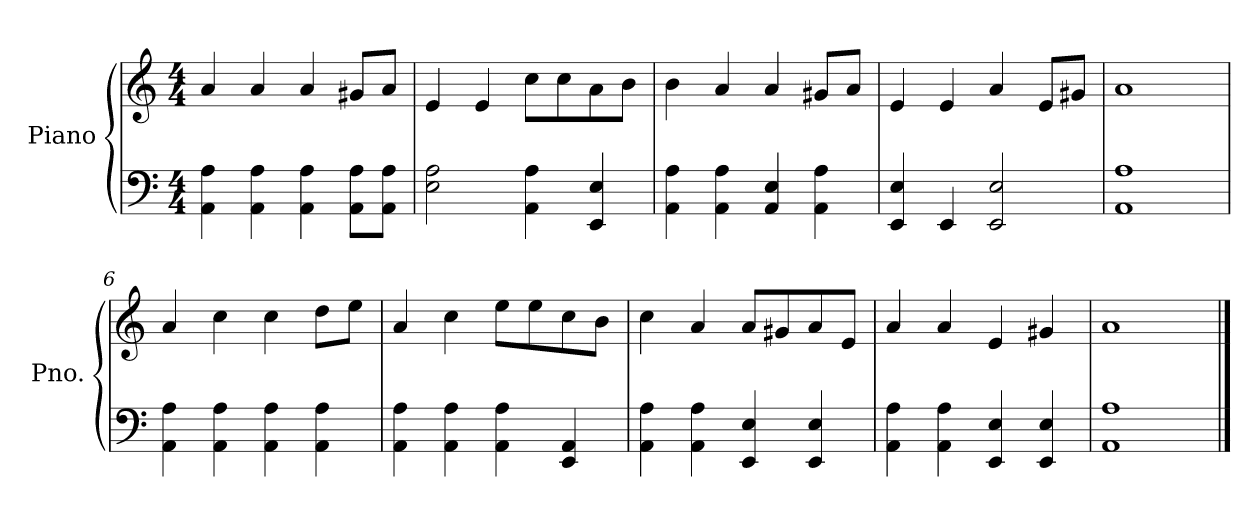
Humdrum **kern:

**kern	**kern
*part1	*part1
*staff2	*staff1
*I"Piano	*
*I'Pno.	*
*clefF4	*clefG2
*k[]	*k[]
*M4/4	*M4/4
=1	=1
4AA\ 4A\	4a/
4AA\ 4A\	4a/
4AA\ 4A\	4a/
8AA\ 8A\L	8g#X/L
8AA\ 8A\J	8a/J
=2	=2
2E\ 2A\	4e/
.	4e/
4AA\ 4A\	8cc\L
.	8cc\
4EE/ 4E/	8a\
.	8b\J
=3	=3
4AA\ 4A\	4b\
4AA\ 4A\	4a/
4AA/ 4E/	4a/
4AA\ 4A\	8g#X/L
.	8a/J
=4	=4
4EE/ 4E/	4e/
4EE/	4e/
2EE/ 2E/	4a/
.	8e/L
.	8g#X/J
=5	=5
1AA 1A	1a
=6	=6
4AA\ 4A\	4a/
4AA\ 4A\	4cc\
4AA\ 4A\	4cc\
4AA\ 4A\	8dd\L
.	8ee\J
=7	=7
4AA\ 4A\	4a/
4AA\ 4A\	4cc\
4AA\ 4A\	8ee\L
.	8ee\
4EE/ 4AA/	8cc\
.	8b\J
=8	=8
4AA\ 4A\	4cc\
4AA\ 4A\	4a/
4EE/ 4E/	8a/L
.	8g#X/
4EE/ 4E/	8a/
.	8e/J
!!LO:LB:g=z
=9	=9
4AA\ 4A\	4a/
4AA\ 4A\	4a/
4EE/ 4E/	4e/
4EE/ 4E/	4g#X/
=10	=10
1AA 1A	1a
==	==
*-	*-
